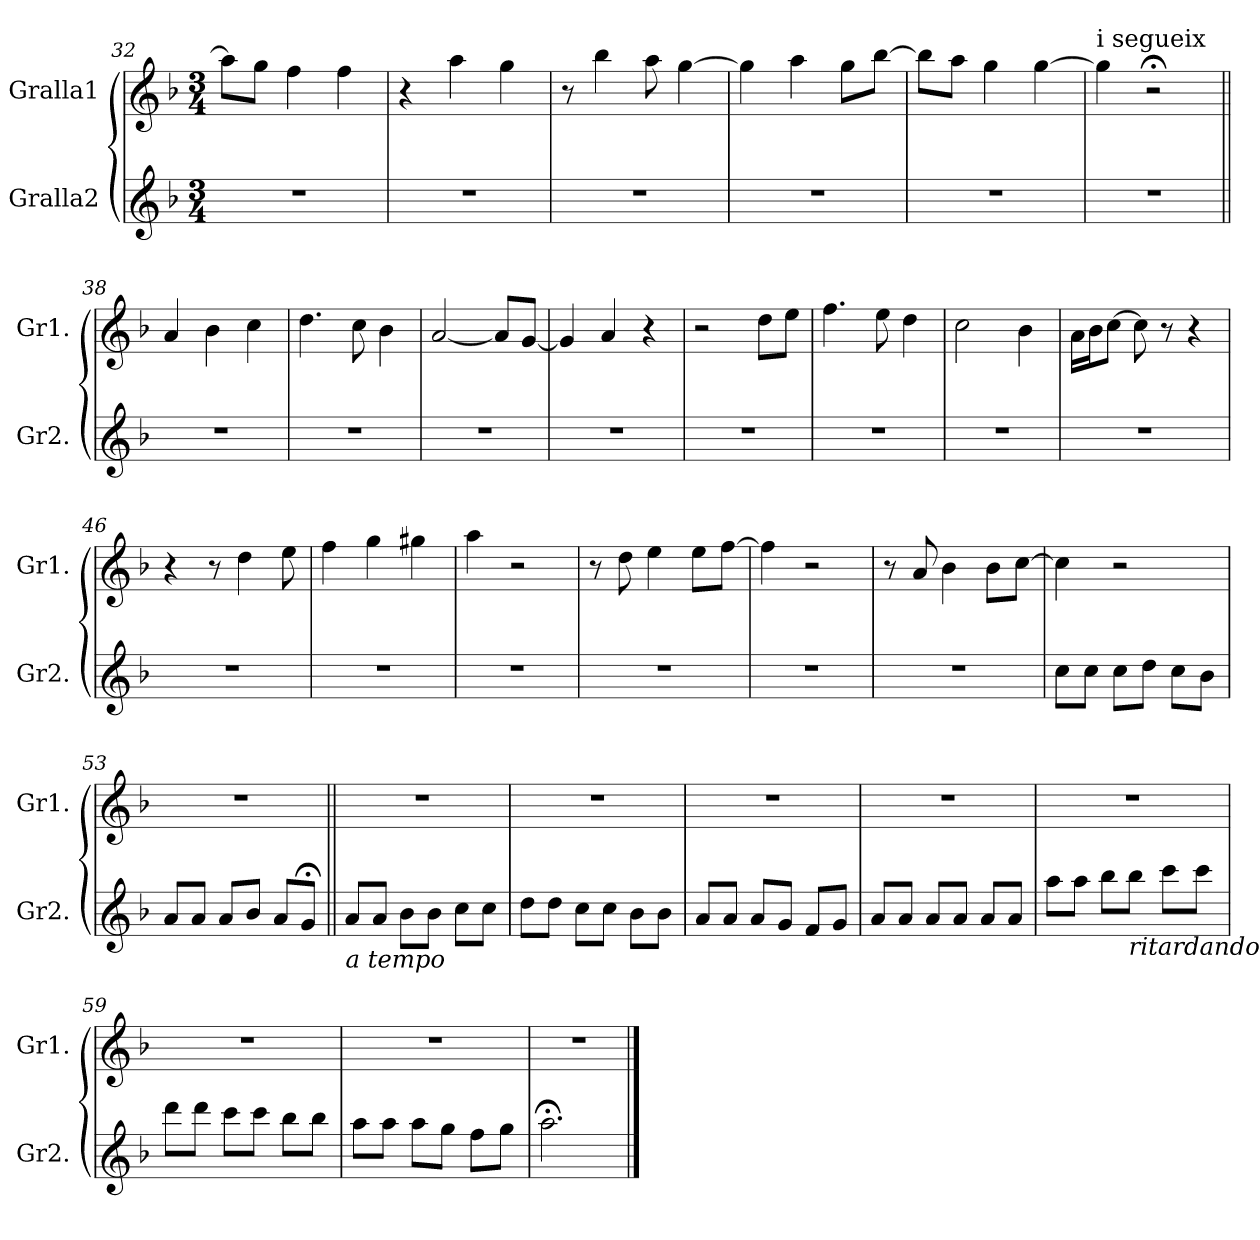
**kern	**kern
*part2	*part1
*staff2	*staff1
*I"Gralla2	*I"Gralla1
*I'Gr2.	*I'Gr1.
!!LO:LB:g=z
*clefG2	*clefG2
*k[b-]	*k[b-]
*M3/4	*M3/4
=32	=32
2.r	8aa-\L]
.	8gg\J
.	4ff\
.	4ff\
=33	=33
2.r	4r
.	4aa\
.	4gg\
=34	=34
2.r	8r
.	4bb-\
.	8aa\
.	[4gg\
=35	=35
2.r	4gg\]
.	4aa\
.	8gg\L
.	[8bb-\J
=36	=36
2.r	8bb-\L]
.	8aa\J
.	4gg\
.	[4gg\
=37	=37
!	!LO:TX:a:t=i segueix
2.r	4gg\]
.	2r;<
=38||	=38||
2.r	4a/
.	4b-\
.	4cc\
=39	=39
2.r	4.dd\
.	8cc\
.	4b-\
=40	=40
2.r	[2a/
.	8a/L]
.	[8g/J
=41	=41
2.r	4g/]
.	4a/
.	4r
=42	=42
2.r	2r
.	8dd\L
.	8ee\J
!!LO:LB:g=z
=43	=43
2.r	4.ff\
.	8ee\
.	4dd\
=44	=44
2.r	2cc\
.	4b-\
=45	=45
2.r	16a\LL
.	16b-\J
.	[8cc\J
.	8cc\]
.	8r
.	4r
=46	=46
2.r	4r
.	8r
.	4dd\
.	8ee\
=47	=47
2.r	4ff\
.	4gg\
.	4gg#X\
=48	=48
2.r	4aa\
.	2r
=49	=49
2.r	8r
.	8dd\
.	4ee\
.	8ee\L
.	[8ff\J
=50	=50
2.r	4ff\]
.	2r
=51	=51
2.r	8r
.	8a/
.	4b-\
.	8b-\L
.	[8cc\J
=52	=52
8cc\L	4cc\]
8cc\J	.
8cc\L	2r
8dd\J	.
8cc\L	.
8b-\J	.
!!LO:LB:g=z
=53	=53
8a/L	2.r
8a/J	.
8a/L	.
8b-/J	.
8a/L	.
8g;</J	.
=54||	=54||
!LO:TX:b:i:t=a tempo	!
8a/L	2.r
8a/J	.
8b-\L	.
8b-\J	.
8cc\L	.
8cc\J	.
=55	=55
8dd\L	2.r
8dd\J	.
8cc\L	.
8cc\J	.
8b-\L	.
8b-\J	.
=56	=56
8a/L	2.r
8a/J	.
8a/L	.
8g/J	.
8f/L	.
8g/J	.
=57	=57
8a/L	2.r
8a/J	.
8a/L	.
8a/J	.
8a/L	.
8a/J	.
=58	=58
8aa\L	2.r
8aa\J	.
8bb-\L	.
!LO:TX:b:i:t=ritardando	!
8bb-\J	.
8ccc\L	.
8ccc\J	.
!!LO:LB:g=z
=59	=59
8ddd\L	2.r
8ddd\J	.
8ccc\L	.
8ccc\J	.
8bb-\L	.
8bb-\J	.
=60	=60
8aa\L	2.r
8aa\J	.
8aa\L	.
8gg\J	.
8ff\L	.
8gg\J	.
=61	=61
2.aa;<\	2.r
==	==
*-	*-
